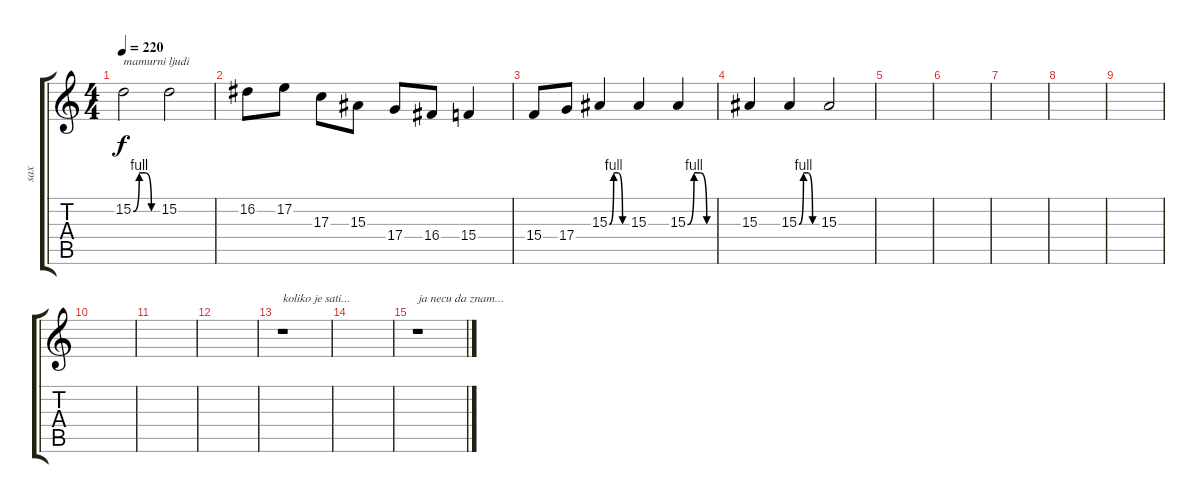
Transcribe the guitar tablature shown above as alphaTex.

\track ("sax" "sax") {instrument altosax}
\staff {score tabs}
\tuning (E4 B3 G3 D3 A2 E2) {hide}
\ts (4 4)
\tempo 220
\clef g2
\ks c
15.2{be (custom 0 0 15 4 30 4 45 0 60 0)}.2{txt "mamurni ljudi" dy f} 15.2.2 |
16.2.8 17.2.8 17.3.8 15.3.8 17.4.8 16.4.8 15.4.4 |
15.4.8 17.4.8 15.3{be (custom 0 0 15 4 30 4 45 0 60 0)}.4 15.3.4 15.3{be (custom 0 0 15 4 30 4 45 0 60 0)}.4 |
15.3.4 15.3{be (custom 0 0 15 4 30 4 45 0 60 0)}.4 15.3.2 |
|
|
|
|
|
|
|
|
r.1{txt "koliko je sati..."} |
|
r.1{txt "ja necu da znam..."}
